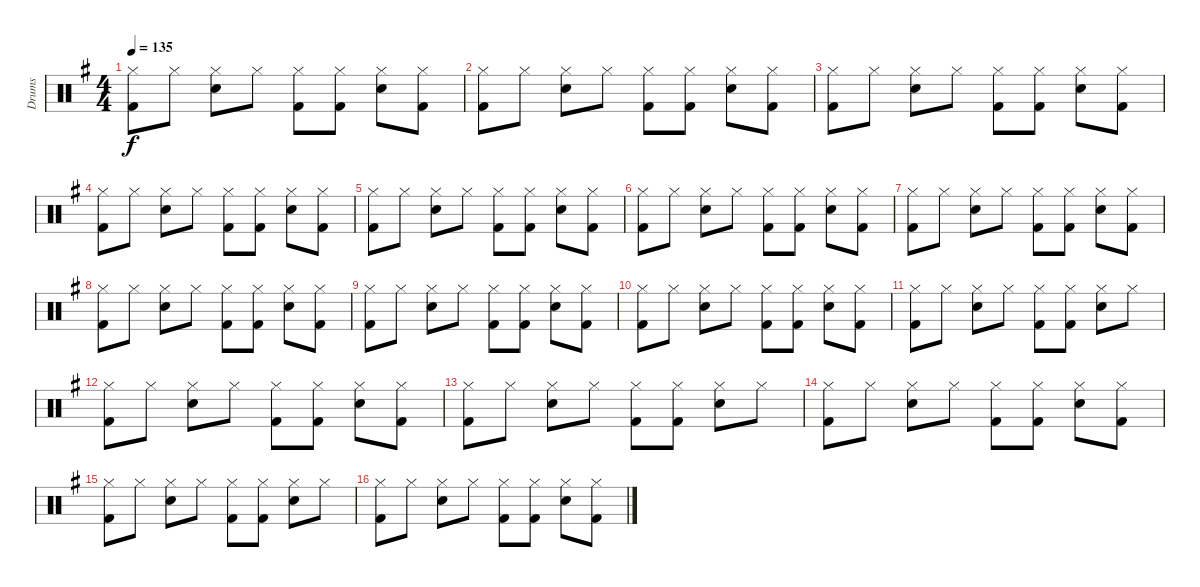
\track ("Drums" "Drums") {instrument percussion}
\staff {score}
\articulation defaults
\ts (4 4)
\tempo 135
\clef neutral
\ks g
("Hi-Hat (closed)" "Kick (hit) 2").8{dy f} "Hi-Hat (closed)".8 ("Hi-Hat (closed)" "Snare (hit) 2").8 "Hi-Hat (closed)".8 ("Hi-Hat (closed)" "Kick (hit) 2").8 ("Hi-Hat (closed)" "Kick (hit) 2").8 ("Hi-Hat (closed)" "Snare (hit) 2").8 ("Hi-Hat (closed)" "Kick (hit) 2").8 |
("Hi-Hat (closed)" "Kick (hit) 2").8 "Hi-Hat (closed)".8 ("Hi-Hat (closed)" "Snare (hit) 2").8 "Hi-Hat (closed)".8 ("Hi-Hat (closed)" "Kick (hit) 2").8 ("Hi-Hat (closed)" "Kick (hit) 2").8 ("Hi-Hat (closed)" "Snare (hit) 2").8 ("Hi-Hat (closed)" "Kick (hit) 2").8 |
("Hi-Hat (closed)" "Kick (hit) 2").8 "Hi-Hat (closed)".8 ("Hi-Hat (closed)" "Snare (hit) 2").8 "Hi-Hat (closed)".8 ("Hi-Hat (closed)" "Kick (hit) 2").8 ("Hi-Hat (closed)" "Kick (hit) 2").8 ("Hi-Hat (closed)" "Snare (hit) 2").8 ("Hi-Hat (closed)" "Kick (hit) 2").8 |
("Hi-Hat (closed)" "Kick (hit) 2").8 "Hi-Hat (closed)".8 ("Hi-Hat (closed)" "Snare (hit) 2").8 "Hi-Hat (closed)".8 ("Hi-Hat (closed)" "Kick (hit) 2").8 ("Hi-Hat (closed)" "Kick (hit) 2").8 ("Hi-Hat (closed)" "Snare (hit) 2").8 ("Hi-Hat (closed)" "Kick (hit) 2").8 |
("Hi-Hat (closed)" "Kick (hit) 2").8 "Hi-Hat (closed)".8 ("Hi-Hat (closed)" "Snare (hit) 2").8 "Hi-Hat (closed)".8 ("Hi-Hat (closed)" "Kick (hit) 2").8 ("Hi-Hat (closed)" "Kick (hit) 2").8 ("Hi-Hat (closed)" "Snare (hit) 2").8 ("Hi-Hat (closed)" "Kick (hit) 2").8 |
("Hi-Hat (closed)" "Kick (hit) 2").8 "Hi-Hat (closed)".8 ("Hi-Hat (closed)" "Snare (hit) 2").8 "Hi-Hat (closed)".8 ("Hi-Hat (closed)" "Kick (hit) 2").8 ("Hi-Hat (closed)" "Kick (hit) 2").8 ("Hi-Hat (closed)" "Snare (hit) 2").8 ("Hi-Hat (closed)" "Kick (hit) 2").8 |
("Hi-Hat (closed)" "Kick (hit) 2").8 "Hi-Hat (closed)".8 ("Hi-Hat (closed)" "Snare (hit) 2").8 "Hi-Hat (closed)".8 ("Hi-Hat (closed)" "Kick (hit) 2").8 ("Hi-Hat (closed)" "Kick (hit) 2").8 ("Hi-Hat (closed)" "Snare (hit) 2").8 ("Hi-Hat (closed)" "Kick (hit) 2").8 |
("Hi-Hat (closed)" "Kick (hit) 2").8 "Hi-Hat (closed)".8 ("Hi-Hat (closed)" "Snare (hit) 2").8 "Hi-Hat (closed)".8 ("Hi-Hat (closed)" "Kick (hit) 2").8 ("Hi-Hat (closed)" "Kick (hit) 2").8 ("Hi-Hat (closed)" "Snare (hit) 2").8 ("Hi-Hat (closed)" "Kick (hit) 2").8 |
("Hi-Hat (closed)" "Kick (hit) 2").8 "Hi-Hat (closed)".8 ("Hi-Hat (closed)" "Snare (hit) 2").8 "Hi-Hat (closed)".8 ("Hi-Hat (closed)" "Kick (hit) 2").8 ("Hi-Hat (closed)" "Kick (hit) 2").8 ("Hi-Hat (closed)" "Snare (hit) 2").8 ("Hi-Hat (closed)" "Kick (hit) 2").8 |
("Hi-Hat (closed)" "Kick (hit) 2").8 "Hi-Hat (closed)".8 ("Hi-Hat (closed)" "Snare (hit) 2").8 "Hi-Hat (closed)".8 ("Hi-Hat (closed)" "Kick (hit) 2").8 ("Hi-Hat (closed)" "Kick (hit) 2").8 ("Hi-Hat (closed)" "Snare (hit) 2").8 ("Hi-Hat (closed)" "Kick (hit) 2").8 |
("Hi-Hat (closed)" "Kick (hit) 2").8 "Hi-Hat (closed)".8 ("Hi-Hat (closed)" "Snare (hit) 2").8 "Hi-Hat (closed)".8 ("Hi-Hat (closed)" "Kick (hit) 2").8 ("Hi-Hat (closed)" "Kick (hit) 2").8 ("Hi-Hat (closed)" "Snare (hit) 2").8 "Hi-Hat (closed)".8 |
("Hi-Hat (closed)" "Kick (hit) 2").8 "Hi-Hat (closed)".8 ("Hi-Hat (closed)" "Snare (hit) 2").8 "Hi-Hat (closed)".8 ("Hi-Hat (closed)" "Kick (hit) 2").8 ("Hi-Hat (closed)" "Kick (hit) 2").8 ("Hi-Hat (closed)" "Snare (hit) 2").8 ("Hi-Hat (closed)" "Kick (hit) 2").8 |
("Hi-Hat (closed)" "Kick (hit) 2").8 "Hi-Hat (closed)".8 ("Hi-Hat (closed)" "Snare (hit) 2").8 "Hi-Hat (closed)".8 ("Hi-Hat (closed)" "Kick (hit) 2").8 ("Hi-Hat (closed)" "Kick (hit) 2").8 ("Hi-Hat (closed)" "Snare (hit) 2").8 "Hi-Hat (closed)".8 |
("Hi-Hat (closed)" "Kick (hit) 2").8 "Hi-Hat (closed)".8 ("Hi-Hat (closed)" "Snare (hit) 2").8 "Hi-Hat (closed)".8 ("Hi-Hat (closed)" "Kick (hit) 2").8 ("Hi-Hat (closed)" "Kick (hit) 2").8 ("Hi-Hat (closed)" "Snare (hit) 2").8 ("Hi-Hat (closed)" "Kick (hit) 2").8 |
("Hi-Hat (closed)" "Kick (hit) 2").8 "Hi-Hat (closed)".8 ("Hi-Hat (closed)" "Snare (hit) 2").8 "Hi-Hat (closed)".8 ("Hi-Hat (closed)" "Kick (hit) 2").8 ("Hi-Hat (closed)" "Kick (hit) 2").8 ("Hi-Hat (closed)" "Snare (hit) 2").8 "Hi-Hat (closed)".8 |
("Hi-Hat (closed)" "Kick (hit) 2").8 "Hi-Hat (closed)".8 ("Hi-Hat (closed)" "Snare (hit) 2").8 "Hi-Hat (closed)".8 ("Hi-Hat (closed)" "Kick (hit) 2").8 ("Hi-Hat (closed)" "Kick (hit) 2").8 ("Hi-Hat (closed)" "Snare (hit) 2").8 ("Hi-Hat (closed)" "Kick (hit) 2").8
